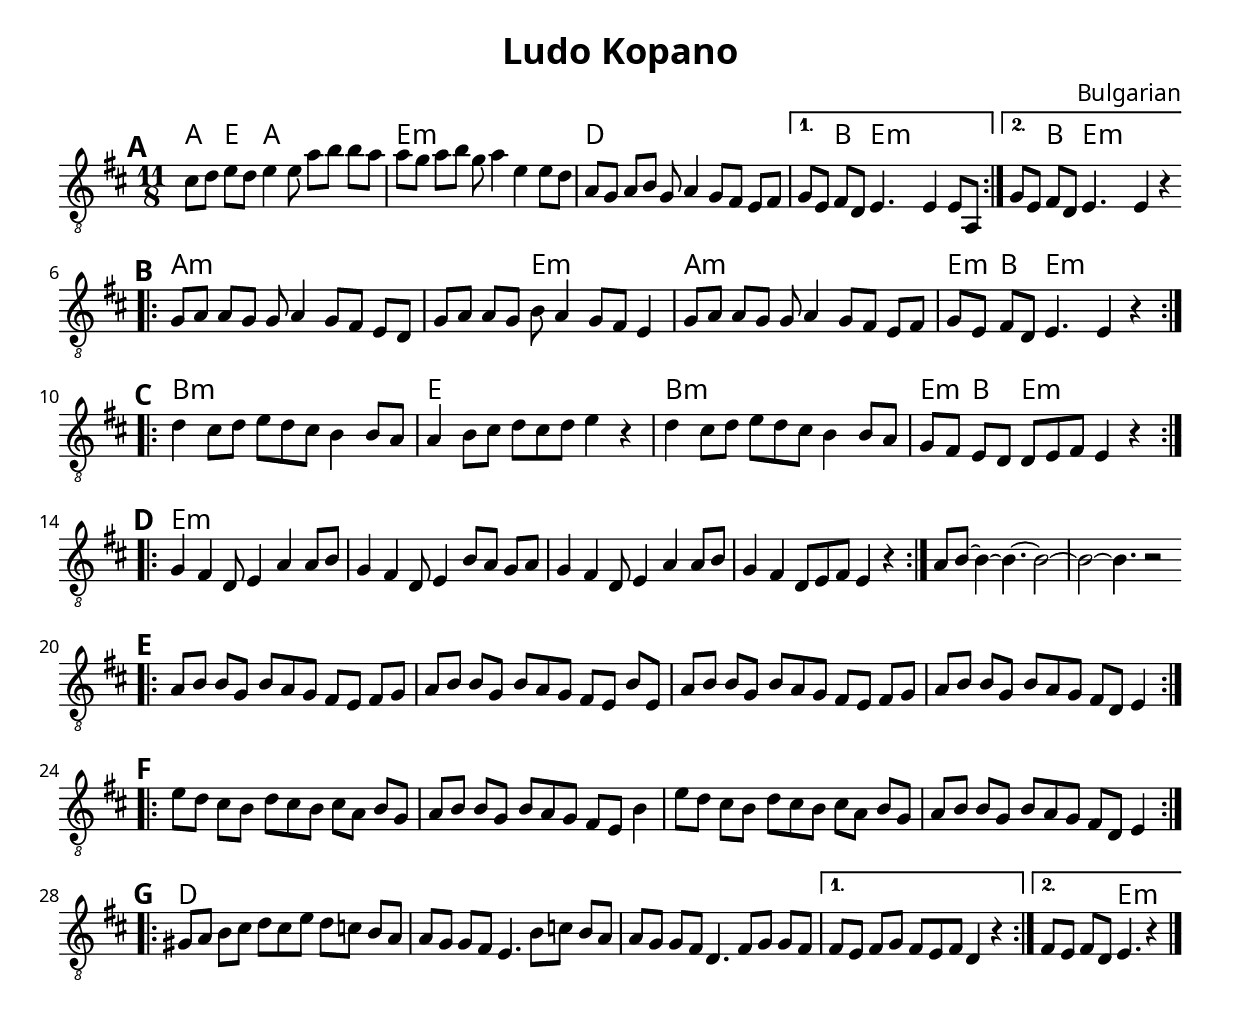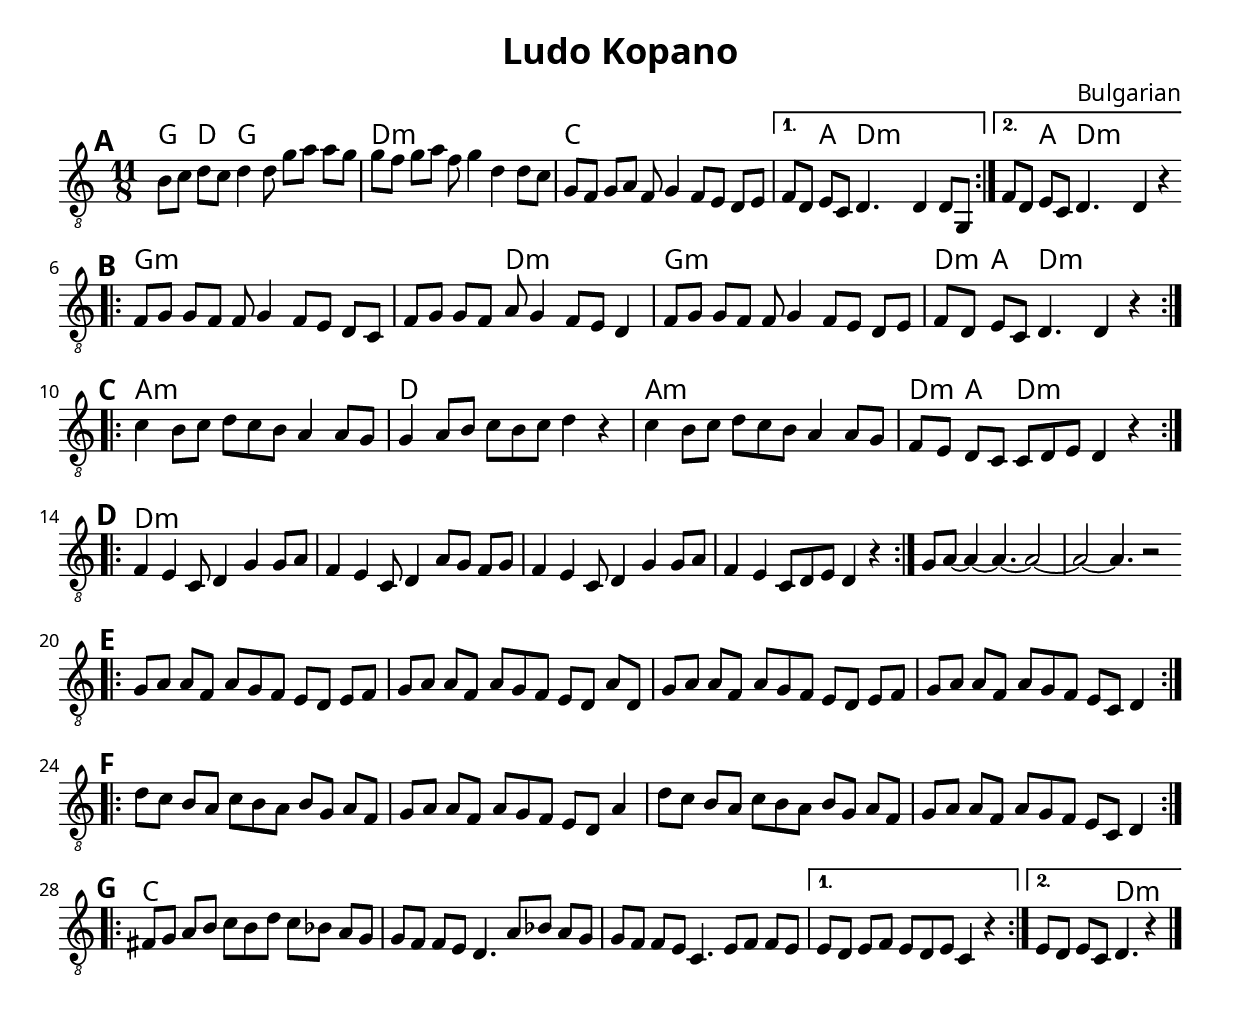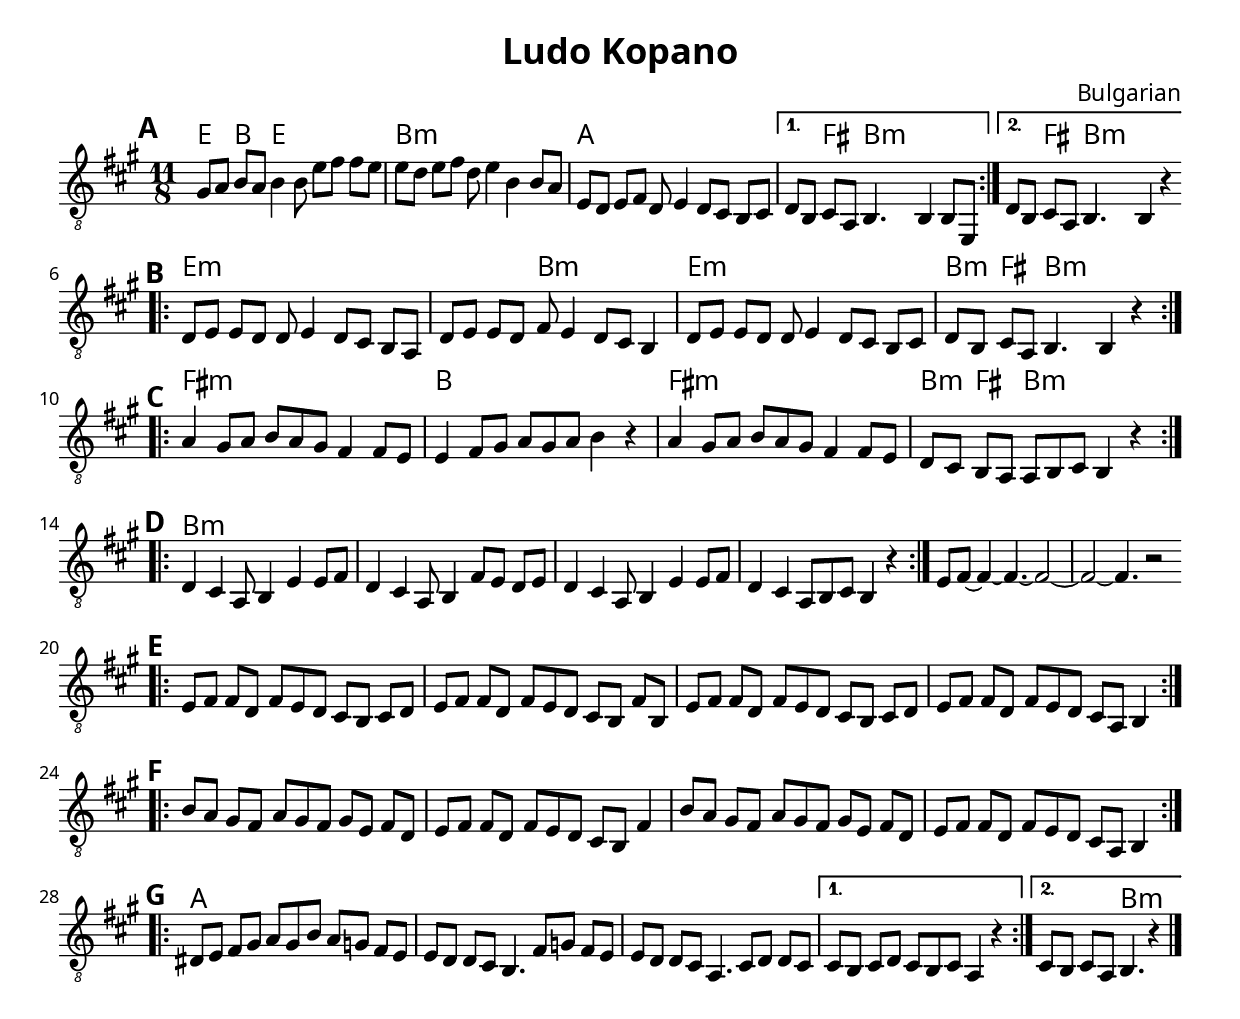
% {{{ PARAMETRI
  myTitle = "Ludo Kopano"
  mySubTitle = "Bulgarian"
  myKey = \key c \major
  myTime = \time #'(2 2 3 2 2) 11/8
  myTempo =  #(ly:make-moment 190 4)
% }}}

% INTESTAZIONE {{{
\version "2.18.2"

\header {
  title = \myTitle
  composer = \mySubTitle
}

\paper{
  print-first-page-number = ##t
  oddHeaderMarkup = \markup \null
  evenHeaderMarkup = \markup \null
  #(set-global-staff-size 10)
  myStaffSize = #20
  fonts = #(make-pango-font-tree
  "FontAwesome"
  "FontAwesome"
  "FontAwesome"
  (/ myStaffSize 20))
}

global = {
  \myKey
  \numericTimeSignature
  \myTime
  \set Score.markFormatter = #format-mark-box-alphabet
}
\layout { indent = #0 }
%}}}

% {{{ PARTE A
  temaA = {
    \repeat volta 2 { b8 c d c d4 d8 g a a g | g f g a f g4 d d8 c | g f g a f g4 f8 e d e |}
    \alternative{
      {f d e c d4. d4 d8 g, |}
      {f' d e c d4. d4 r4 |}
    }
  }

  accordiA = \chordmode{
    \repeat volta 2  { g4 d4 g4. g2 | d1*11/8:m | c1*11/8 | }
    \alternative {
      {c4 a4 d4.:m d2:m |}
      {c4 a4 d4.:m d2:m |}
    }
  }
% }}}

% {{{ PARTE B
  temaB = {
    \bar ".|:"
    \repeat volta 2 {
      f8 g g f f g4 f8 e d c | f g g f a g4 f8 e d4 | f8 g g f f g4 f8 e d e | f8 d e c d4. d4 r4 |
    } 
  }

  accordiB = \chordmode{
    \repeat volta 2{
      g1*11/8:m | g2:m d4.:m d2:m | g1*11/8:m | d4:m a4 d4.:m d2:m |
    }
  }
% }}}

% {{{ PARTE C
  temaC = {
    \repeat volta 2 {
      c'4 b8 c d c b a4 a8 g | g4 a8 b c b c d4 r4 | c4 b8 c d c b a4 a8 g | f8 e d c c d e d4 r 4|
    } 
  }

  accordiC = \chordmode{
    \repeat volta 2{
      a1*11/8:m | d1*11/8 |  a1*11/8:m | d4:m a4 d4.:m d2:m |
    }
  }
% }}}

% {{{ PARTE D
  temaD = {
    \repeat volta 2 {
      f4 e c8 d4 g g8 a | f4 e c8 d4 a'8 g f g | f4 e c8 d4 g g8 a| f4 e c8 d e d4 r4 |
    } 
    g8 a8~ a4 ~ a4.~ a2~ | a2~ a4. r2 |
  }

  accordiD = \chordmode{
    \repeat volta 2{
      d1*11/8:m | d1*11/8:m | d1*11/8:m | d1*11/8:m | 
    }
    d1*11/8:m | d1*11/8:m | 
  }
% }}}

% {{{ PARTE E
  temaE = {
    \bar ".|:"
    \repeat volta 2 {
      g8 a a f a g f e d e f | g a a f a g f e d a' d, | g a a f a g f e d e f | g a a f a g f e c d4 |
    } 
  }

  accordiE = \chordmode{
    \repeat volta 2{
      s1*11/8 | s1*11/8 | s1*11/8 | s1*11/8 | 
    }
  }
% }}}

% {{{ PARTE F
  temaF = {
    \repeat volta 2 {
      d'8 c b a c b a b g a f | g a a f a g f e d a'4 | d8 c b a c b a b g a f | g a a f a g f e c d4 |
    } 
  }

  accordiF = \chordmode{
    \repeat volta 2{
      s1*11/8 | s1*11/8 | s1*11/8 | s1*11/8 | 
    }
  }
% }}}

% {{{ PARTE G
  temaG = {
    \repeat volta 2 {fis8 g a b c b d c bes a g | g f f e d4. a'8 bes a g | g f f e c4.  e8 f f e |}
    \alternative {
      { e d e f e d e c4 r4 |}
      {e8 d e c d4. r4}
    }
  }

  accordiG = \chordmode{
    \repeat volta 2 {c1*11/8 | c1*11/8 | c1*11/8 }
    \alternative{
      {c1*11/8 |}
      {c2 d4.:m s2 |}
    }
  }
% }}}

% LYRICS {{{
testoCompleto=\markup {
}
% }}}

% SCORE {{{
tema = \relative c' {
  \mark \default
  \temaA \break \bar "||"
  \mark \default
  \temaB \break
  \mark \default
  \temaC \break
  \mark \default
  \temaD \break \bar "||"
  \mark \default
  \temaE \break 
  \mark \default
  \temaF \break
  \mark \default
  \temaG \break \bar "|."
}

chordsPart ={
  \new ChordNames {
    \set chordChanges = ##t
    \accordiA
    \accordiB
    \accordiC
    \accordiD
    \accordiE
    \accordiF
    \accordiG
  }
}

temaPart = \new Staff \with {
  instrumentName = ""
  midiInstrument = "piano"
} { \clef "treble_8" \global \tema }

scoreContent = << 
  \chordsPart
  \temaPart
>>
%}}}

% {{{ BOOKS
  \book{
    \bookOutputSuffix "C"
    \score {
      \scoreContent
      \layout {}
      \midi { \context { \Score tempoWholesPerMinute = #(ly:make-moment 190 4) } }
    }
    \testoCompleto
  }

  \book{
    \bookOutputSuffix "Bb"
    \score { \transpose c d {\scoreContent} }
    \testoCompleto
  }

  \book{
    \bookOutputSuffix "Eb"
    \score { \transpose ees c { \scoreContent } }
    \testoCompleto
  }
% }}}
